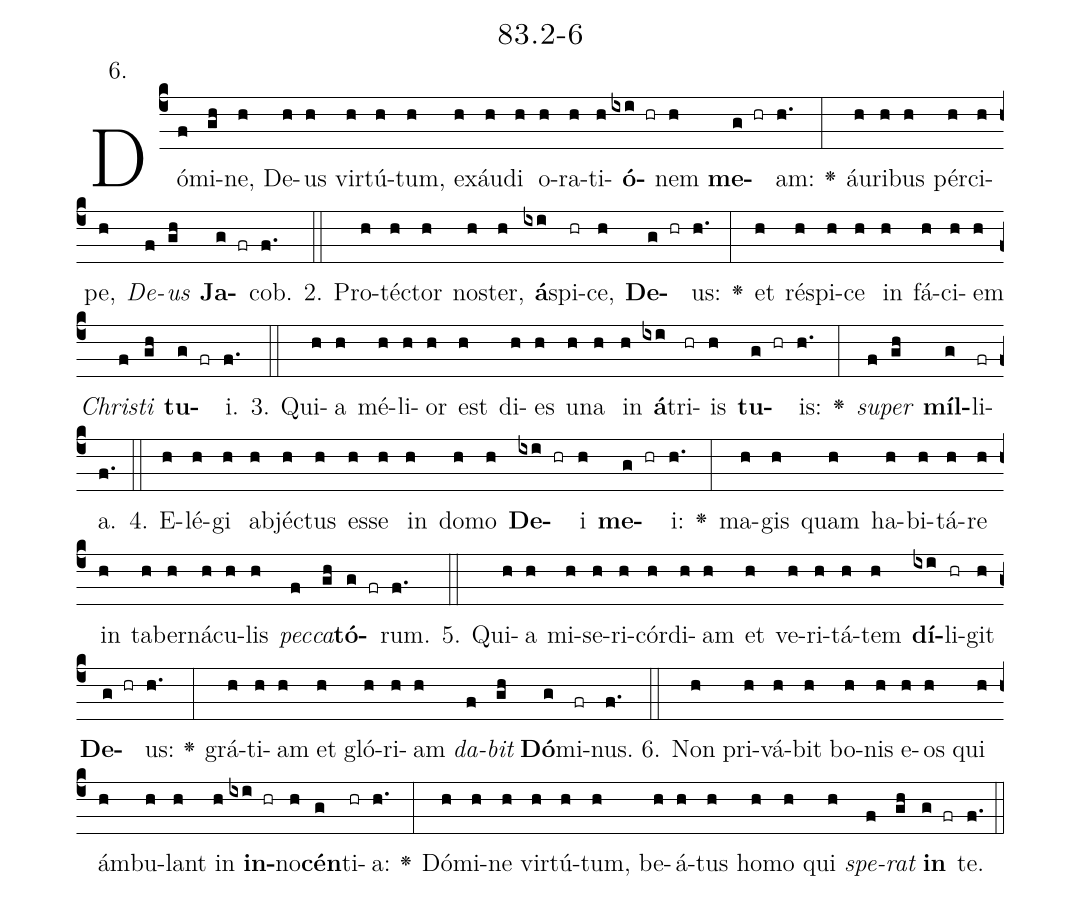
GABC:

name: 83.2-6;
annotation: 6.;
%%
(c4)Dó(f)mi(gh)ne,(h) De(h)us(h) vir(h)tú(h)tum,(h) ex(h)áu(h)di(h) o(h)ra(h)ti(h)<b>ó</b>(ixi hr)nem(h) <b>me</b>(g hr)am:(h.) <v>\greheightstar</v>(:) áu(h)ri(h)bus(h) pér(h)ci(h)pe,(h) <i>De</i>(f)<i>us</i>(gh) <b>Ja</b>(g fr)cob.(f.) (::)
2. Pro(h)téc(h)tor(h) nos(h)ter,(h) <b>á</b>(ixi)spi(hr)ce,(h) <b>De</b>(g hr)us:(h.) <v>\greheightstar</v>(:) et(h) ré(h)spi(h)ce(h) in(h) fá(h)ci(h)em(h) <i>Chris</i>(f)<i>ti</i>(gh) <b>tu</b>(g fr)i.(f.) (::)
3. Qui(h)a(h) mé(h)li(h)or(h) est(h) di(h)es(h) u(h)na(h) in(h) <b>á</b>(ixi)tri(hr)is(h) <b>tu</b>(g hr)is:(h.) <v>\greheightstar</v>(:) <i>su</i>(f)<i>per</i>(gh) <b>míl</b>(g)li(fr)a.(f.) (::)
4. E(h)lé(h)gi(h) ab(h)jéc(h)tus(h) es(h)se(h) in(h) do(h)mo(h) <b>De</b>(ixi hr)i(h) <b>me</b>(g hr)i:(h.) <v>\greheightstar</v>(:) ma(h)gis(h) quam(h) ha(h)bi(h)tá(h)re(h) in(h) ta(h)ber(h)ná(h)cu(h)lis(h) <i>pec</i>(f)<i>ca</i>(gh)<b>tó</b>(g fr)rum.(f.) (::)
5. Qui(h)a(h) mi(h)se(h)ri(h)cór(h)di(h)am(h) et(h) ve(h)ri(h)tá(h)tem(h) <b>dí</b>(ixi)li(hr)git(h) <b>De</b>(g hr)us:(h.) <v>\greheightstar</v>(:) grá(h)ti(h)am(h) et(h) gló(h)ri(h)am(h) <i>da</i>(f)<i>bit</i>(gh) <b>Dó</b>(g)mi(fr)nus.(f.) (::)
6. Non(h) pri(h)vá(h)bit(h) bo(h)nis(h) e(h)os(h) qui(h) ám(h)bu(h)lant(h) in(h) <b>in</b>(ixi hr)no(h)<b>cén</b>(g)ti(hr)a:(h.) <v>\greheightstar</v>(:) Dó(h)mi(h)ne(h) vir(h)tú(h)tum,(h) be(h)á(h)tus(h) ho(h)mo(h) qui(h) <i>spe</i>(f)<i>rat</i>(gh) <b>in</b>(g fr) te.(f.) (::)
